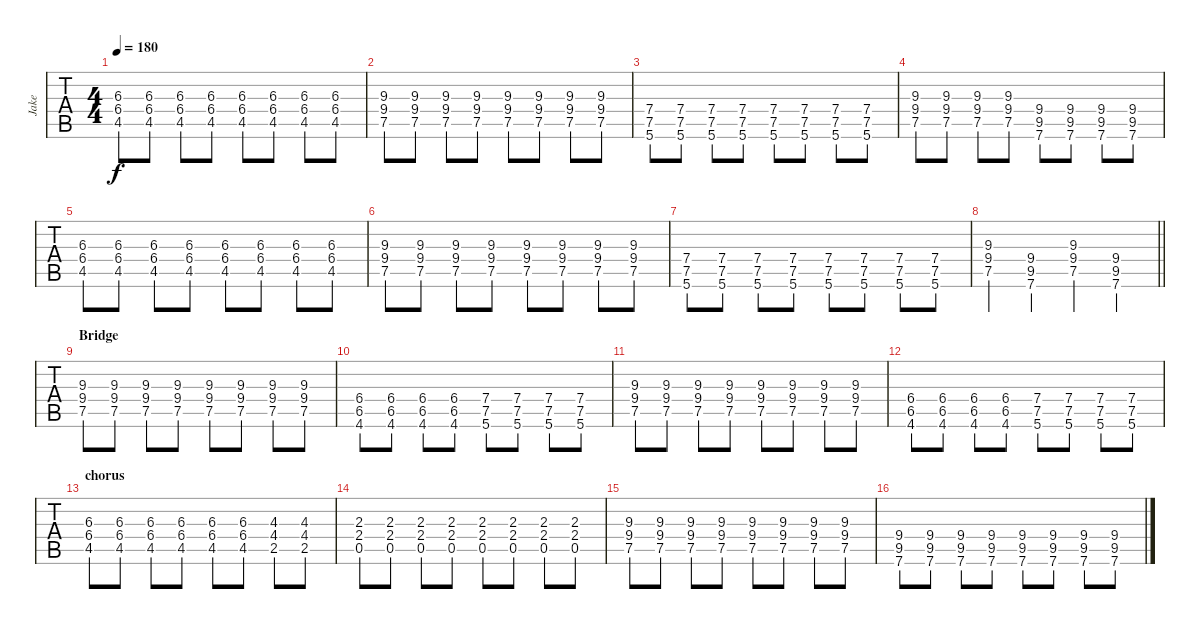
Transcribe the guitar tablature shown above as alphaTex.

\track ("Jake" "Jake") {instrument distortionguitar}
\staff {tabs}
\tuning (E4 B3 G3 D3 A2 E2) {hide}
\ts (4 4)
\tempo 180
\clef g2
\ks c
(6.3 6.4 4.5).8{dy f} (6.3 6.4 4.5).8 (6.3 6.4 4.5).8 (6.3 6.4 4.5).8 (6.3 6.4 4.5).8 (6.3 6.4 4.5).8 (6.3 6.4 4.5).8 (6.3 6.4 4.5).8 |
(9.3 9.4 7.5).8 (9.3 9.4 7.5).8 (9.3 9.4 7.5).8 (9.3 9.4 7.5).8 (9.3 9.4 7.5).8 (9.3 9.4 7.5).8 (9.3 9.4 7.5).8 (9.3 9.4 7.5).8 |
(7.4 7.5 5.6).8 (7.4 7.5 5.6).8 (7.4 7.5 5.6).8 (7.4 7.5 5.6).8 (7.4 7.5 5.6).8 (7.4 7.5 5.6).8 (7.4 7.5 5.6).8 (7.4 7.5 5.6).8 |
(9.3 9.4 7.5).8 (9.3 9.4 7.5).8 (9.3 9.4 7.5).8 (9.3 9.4 7.5).8 (9.4 9.5 7.6).8 (9.4 9.5 7.6).8 (9.4 9.5 7.6).8 (9.4 9.5 7.6).8 |
(6.3 6.4 4.5).8 (6.3 6.4 4.5).8 (6.3 6.4 4.5).8 (6.3 6.4 4.5).8 (6.3 6.4 4.5).8 (6.3 6.4 4.5).8 (6.3 6.4 4.5).8 (6.3 6.4 4.5).8 |
(9.3 9.4 7.5).8 (9.3 9.4 7.5).8 (9.3 9.4 7.5).8 (9.3 9.4 7.5).8 (9.3 9.4 7.5).8 (9.3 9.4 7.5).8 (9.3 9.4 7.5).8 (9.3 9.4 7.5).8 |
(7.4 7.5 5.6).8 (7.4 7.5 5.6).8 (7.4 7.5 5.6).8 (7.4 7.5 5.6).8 (7.4 7.5 5.6).8 (7.4 7.5 5.6).8 (7.4 7.5 5.6).8 (7.4 7.5 5.6).8 |
\barLineRight lightlight
(9.3 9.4 7.5).4 (9.4 9.5 7.6).4 (9.3 9.4 7.5).4 (9.4 9.5 7.6).4 |
\section ("" "Bridge")
(9.3 9.4 7.5).8 (9.3 9.4 7.5).8 (9.3 9.4 7.5).8 (9.3 9.4 7.5).8 (9.3 9.4 7.5).8 (9.3 9.4 7.5).8 (9.3 9.4 7.5).8 (9.3 9.4 7.5).8 |
(6.4 6.5 4.6).8 (6.4 6.5 4.6).8 (6.4 6.5 4.6).8 (6.4 6.5 4.6).8 (7.4 7.5 5.6).8 (7.4 7.5 5.6).8 (7.4 7.5 5.6).8 (7.4 7.5 5.6).8 |
(9.3 9.4 7.5).8 (9.3 9.4 7.5).8 (9.3 9.4 7.5).8 (9.3 9.4 7.5).8 (9.3 9.4 7.5).8 (9.3 9.4 7.5).8 (9.3 9.4 7.5).8 (9.3 9.4 7.5).8 |
(6.4 6.5 4.6).8 (6.4 6.5 4.6).8 (6.4 6.5 4.6).8 (6.4 6.5 4.6).8 (7.4 7.5 5.6).8 (7.4 7.5 5.6).8 (7.4 7.5 5.6).8 (7.4 7.5 5.6).8 |
\section ("" "chorus")
(6.3 6.4 4.5).8 (6.3 6.4 4.5).8 (6.3 6.4 4.5).8 (6.3 6.4 4.5).8 (6.3 6.4 4.5).8 (6.3 6.4 4.5).8 (4.3 4.4 2.5).8 (4.3 4.4 2.5).8 |
(2.3 2.4 0.5).8 (2.3 2.4 0.5).8 (2.3 2.4 0.5).8 (2.3 2.4 0.5).8 (2.3 2.4 0.5).8 (2.3 2.4 0.5).8 (2.3 2.4 0.5).8 (2.3 2.4 0.5).8 |
(9.3 9.4 7.5).8 (9.3 9.4 7.5).8 (9.3 9.4 7.5).8 (9.3 9.4 7.5).8 (9.3 9.4 7.5).8 (9.3 9.4 7.5).8 (9.3 9.4 7.5).8 (9.3 9.4 7.5).8 |
(9.4 9.5 7.6).8 (9.4 9.5 7.6).8 (9.4 9.5 7.6).8 (9.4 9.5 7.6).8 (9.4 9.5 7.6).8 (9.4 9.5 7.6).8 (9.4 9.5 7.6).8 (9.4 9.5 7.6).8
